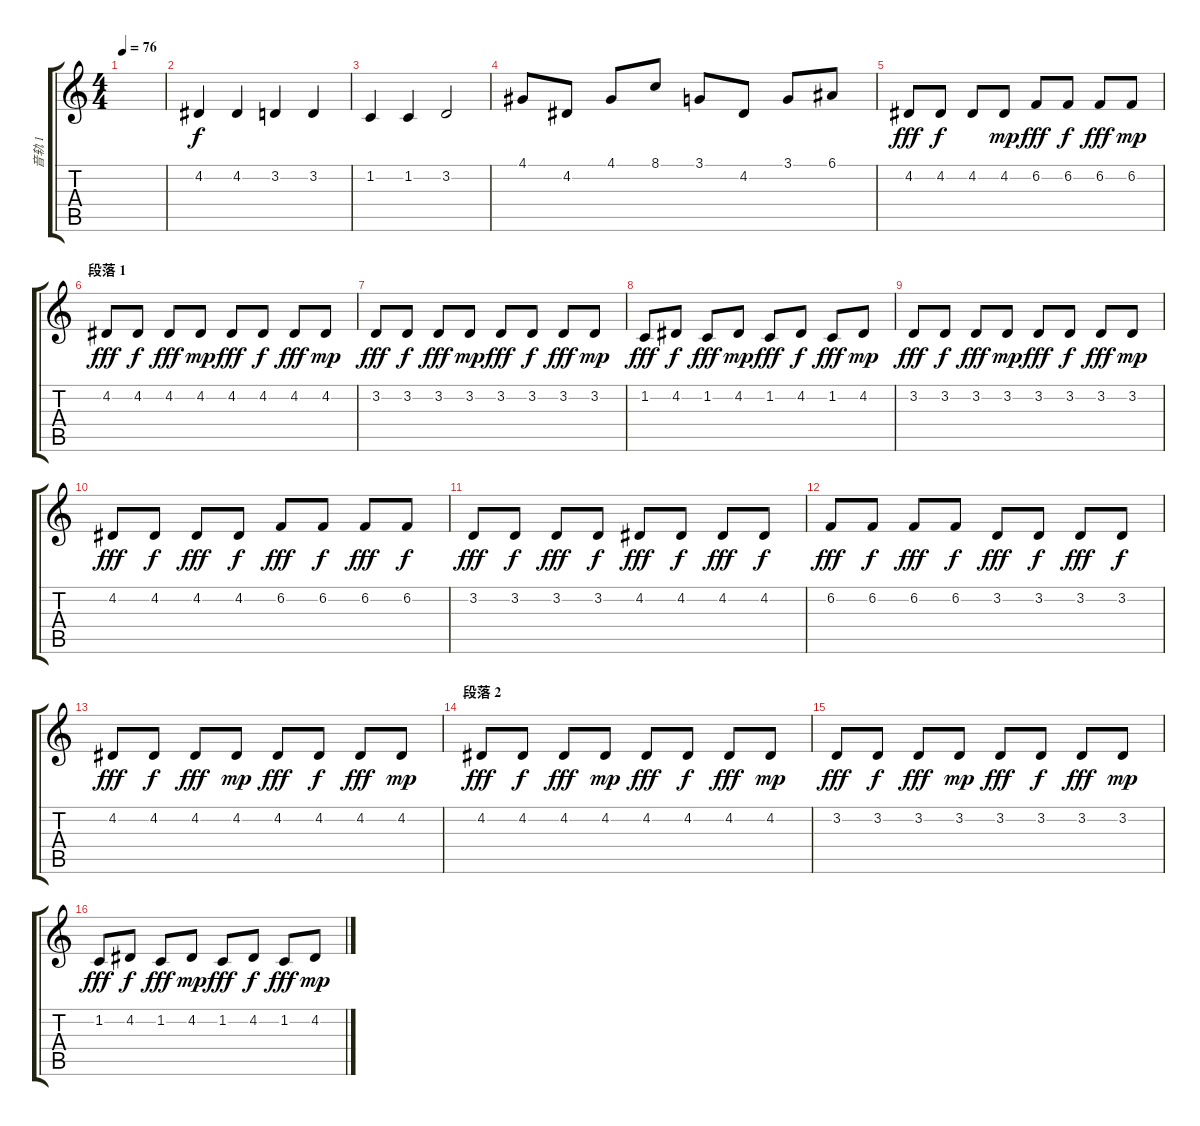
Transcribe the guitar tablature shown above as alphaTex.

\track ("音轨 1" "音轨 1") {instrument acousticgrandpiano}
\staff {score tabs}
\tuning (E4 B3 G3 D3 A2 E2) {hide}
\ts (4 4)
\tempo 76
\clef g2
\ks c
|
4.2.4 4.2.4 3.2.4 3.2.4 |
1.2.4 1.2.4 3.2.2 |
4.1.8 4.2.8 4.1.8 8.1.8 3.1.8 4.2.8 3.1.8 6.1.8 |
4.2.8{dy fff} 4.2.8{dy f} 4.2.8 4.2.8{dy mp} 6.2.8{dy fff} 6.2.8{dy f} 6.2.8{dy fff} 6.2.8{dy mp} |
\section ("" "段落 1")
4.2.8{dy fff} 4.2.8{dy f} 4.2.8{dy fff} 4.2.8{dy mp} 4.2.8{dy fff} 4.2.8{dy f} 4.2.8{dy fff} 4.2.8{dy mp} |
3.2.8{dy fff} 3.2.8{dy f} 3.2.8{dy fff} 3.2.8{dy mp} 3.2.8{dy fff} 3.2.8{dy f} 3.2.8{dy fff} 3.2.8{dy mp} |
1.2.8{dy fff} 4.2.8{dy f} 1.2.8{dy fff} 4.2.8{dy mp} 1.2.8{dy fff} 4.2.8{dy f} 1.2.8{dy fff} 4.2.8{dy mp} |
3.2.8{dy fff} 3.2.8{dy f} 3.2.8{dy fff} 3.2.8{dy mp} 3.2.8{dy fff} 3.2.8{dy f} 3.2.8{dy fff} 3.2.8{dy mp} |
4.2.8{dy fff} 4.2.8{dy f} 4.2.8{dy fff} 4.2.8{dy f} 6.2.8{dy fff} 6.2.8{dy f} 6.2.8{dy fff} 6.2.8{dy f} |
3.2.8{dy fff} 3.2.8{dy f} 3.2.8{dy fff} 3.2.8{dy f} 4.2.8{dy fff} 4.2.8{dy f} 4.2.8{dy fff} 4.2.8{dy f} |
6.2.8{dy fff} 6.2.8{dy f} 6.2.8{dy fff} 6.2.8{dy f} 3.2.8{dy fff} 3.2.8{dy f} 3.2.8{dy fff} 3.2.8{dy f} |
4.2.8{dy fff} 4.2.8{dy f} 4.2.8{dy fff} 4.2.8{dy mp} 4.2.8{dy fff} 4.2.8{dy f} 4.2.8{dy fff} 4.2.8{dy mp} |
\section ("" "段落 2")
4.2.8{dy fff} 4.2.8{dy f} 4.2.8{dy fff} 4.2.8{dy mp} 4.2.8{dy fff} 4.2.8{dy f} 4.2.8{dy fff} 4.2.8{dy mp} |
3.2.8{dy fff} 3.2.8{dy f} 3.2.8{dy fff} 3.2.8{dy mp} 3.2.8{dy fff} 3.2.8{dy f} 3.2.8{dy fff} 3.2.8{dy mp} |
1.2.8{dy fff} 4.2.8{dy f} 1.2.8{dy fff} 4.2.8{dy mp} 1.2.8{dy fff} 4.2.8{dy f} 1.2.8{dy fff} 4.2.8{dy mp}
